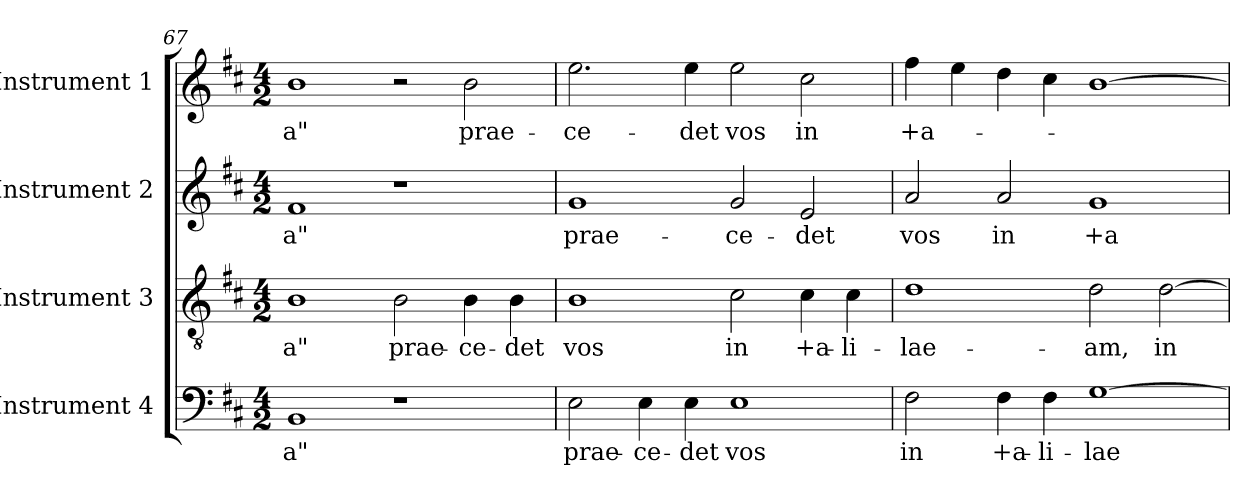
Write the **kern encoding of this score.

**kern	**text	**kern	**text	**kern	**text	**kern	**text
*part4	*part4	*part3	*part3	*part2	*part2	*part1	*part1
*staff4	*staff4	*staff3	*staff3	*staff2	*staff2	*staff1	*staff1
*I"Instrument 4	*	*I"Instrument 3	*	*I"Instrument 2	*	*I"Instrument 1	*
*clefF4	*	*clefGv2	*	*clefG2	*	*clefG2	*
*k[f#c#]	*	*k[f#c#]	*	*k[f#c#]	*	*k[f#c#]	*
*D:	*	*D:	*	*D:	*	*D:	*
*M4/2	*	*M4/2	*	*M4/2	*	*M4/2	*
=67	=67	=67	=67	=67	=67	=67	=67
!	!LO:LY:b:cj	!	!LO:LY:b:cj	!	!LO:LY:b:cj	!	!LO:LY:b:cj
1BB	-a"	1B	-a"	1f#	-a"	1b	-a"
!	!	!	!LO:LY:b:cj	!	!	!	!
1r	.	2B\	prae-	1r	.	2r	.
!	!	!	!LO:LY:b	!	!	!	!LO:LY:b:cj
.	.	4B\	-ce-	.	.	2b\	prae-
!	!	!	!LO:LY:b:rj	!	!	!	!
.	.	4B\	-det	.	.	.	.
=68	=68	=68	=68	=68	=68	=68	=68
!	!LO:LY:b:cj	!	!LO:LY:b:cj	!	!LO:LY:b:cj	!	!LO:LY:b:cj
2E\	prae-	1B	vos	1g	prae-	2.ee\	-ce-
!	!LO:LY:b	!	!	!	!	!	!
4E\	-ce-	.	.	.	.	.	.
!	!LO:LY:b:rj	!	!	!	!	!	!LO:LY:b:cj
4E\	-det	.	.	.	.	4ee\	-det
!	!LO:LY:b:cj	!	!LO:LY:b:cj	!	!LO:LY:b:cj	!	!LO:LY:b:cj
1E	vos	2c#\	in	2g/	-ce-	2ee\	vos
!	!	!	!LO:LY:b:cj	!	!LO:LY:b:cj	!	!LO:LY:b:cj
.	.	4c#\	+a-	2e/	-det	2cc#\	in
!	!	!	!LO:LY:b:rj	!	!	!	!
.	.	4c#\	-li-	.	.	.	.
=69	=69	=69	=69	=69	=69	=69	=69
!	!LO:LY:b:cj	!	!LO:LY:b:cj	!	!LO:LY:b:cj	!	!LO:LY:b
2F#\	in	1d	-lae-	2a/	vos	4ff#\	+a-
.	.	.	.	.	.	4ee\	.
!	!LO:LY:b:cj	!	!	!	!LO:LY:b:cj	!	!
4F#\	+a-	.	.	2a/	in	4dd\	.
!	!LO:LY:b:rj	!	!	!	!	!	!
4F#\	-li-	.	.	.	.	4cc#\	.
!	!LO:LY:b:cj	!	!LO:LY:b:cj	!	!LO:LY:b:cj	!	!
[>1G	-lae-	2d\	-am,	1g	+a-	[>1b	.
!	!	!	!LO:LY:b:cj	!	!	!	!
.	.	[>2d\	in	.	.	.	.
=	=	=	=	=	=	=	=
*-	*-	*-	*-	*-	*-	*-	*-
